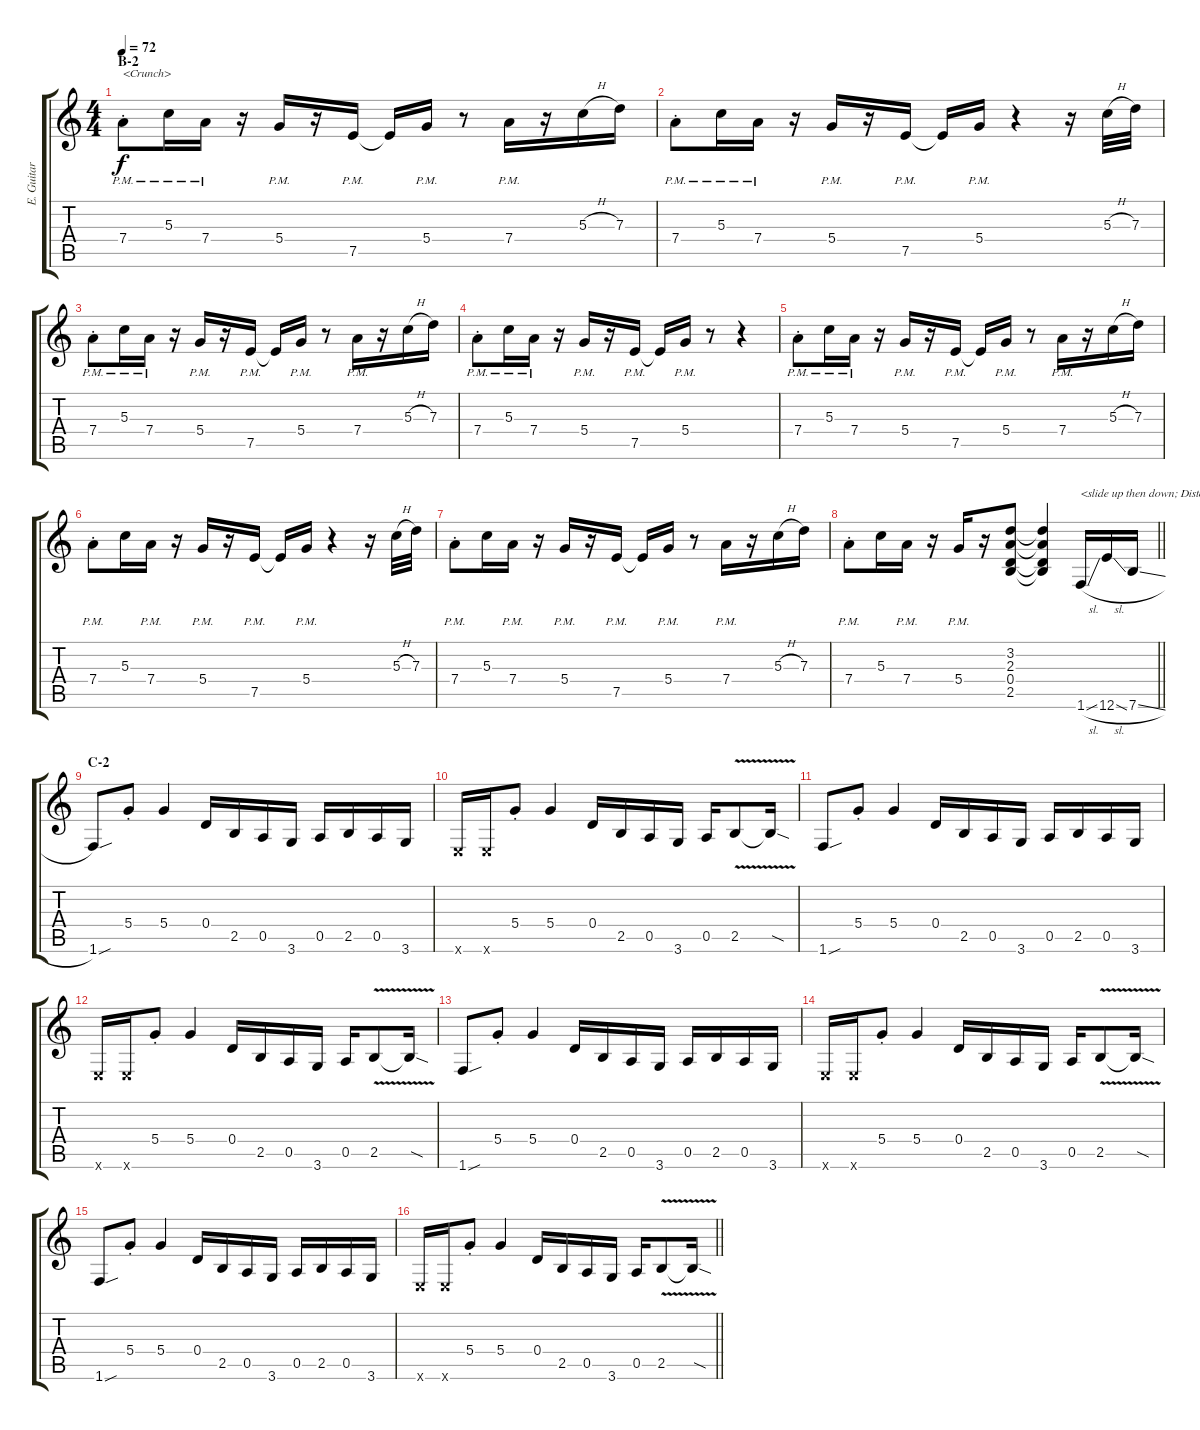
\track ("E. Guitar IV" "E. Guitar ") {instrument overdrivenguitar}
\staff {score tabs}
\tuning (E4 B3 G3 D3 A2 E2) {hide}
\ts (4 4)
\section ("" "B-2")
\tempo 72
\clef g2
\ks aminor
7.4{pm st}.8{txt "<Crunch>" dy f instrument electricguitarjazz} 5.3{pm}.16 7.4{pm}.16 r.16 5.4{pm}.16 r.16 7.5{pm}.16 7.5{t}.16 5.4{pm}.16 r.8 7.4{pm}.16 r.16 5.3{h}.16 7.3.16 |
7.4{pm st}.8 5.3{pm}.16 7.4{pm}.16 r.16 5.4{pm}.16 r.16 7.5{pm}.16 7.5{t}.16 5.4{pm}.16 r.4 r.16 5.3{h}.32 7.3.32 |
7.4{pm st}.8 5.3{pm}.16 7.4{pm}.16 r.16 5.4{pm}.16 r.16 7.5{pm}.16 7.5{t}.16 5.4{pm}.16 r.8 7.4{pm}.16 r.16 5.3{h}.16 7.3.16 |
7.4{pm st}.8 5.3{pm}.16 7.4{pm}.16 r.16 5.4{pm}.16 r.16 7.5{pm}.16 7.5{t}.16 5.4{pm}.16 r.8 r.4 |
7.4{pm st}.8 5.3{pm}.16 7.4{pm}.16 r.16 5.4{pm}.16 r.16 7.5{pm}.16 7.5{t}.16 5.4{pm}.16 r.8 7.4{pm}.16 r.16 5.3{h}.16 7.3.16 |
7.4{pm st}.8 5.3.16 7.4{pm}.16 r.16 5.4{pm}.16 r.16 7.5{pm}.16 7.5{t}.16 5.4{pm}.16 r.4 r.16 5.3{h}.32 7.3.32 |
7.4{pm st}.8 5.3.16 7.4{pm}.16 r.16 5.4{pm}.16 r.16 7.5{pm}.16 7.5{t}.16 5.4{pm}.16 r.8 7.4{pm}.16 r.16 5.3{h}.16 7.3.16 |
\barLineRight lightlight
7.4{pm st}.8 5.3.16 7.4{pm}.16 r.16 5.4{pm}.16 r.16 (3.2 2.3 0.4 2.5).8 (3.2{t} 2.3{t} 0.4{t} 2.5{t}).4 1.6{sl}.16{txt "<slide up then down; Distortion w/ Octaver>" instrument overdrivenguitar} 12.6{sl}.16 7.6{sl}.16 |
\section ("" "C-2")
1.6{sou}.8 5.4{st}.8 5.4.4 0.4.16 2.5.16 0.5.16 3.6.16 0.5.16 2.5.16 0.5.16 3.6.16 |
0.6{x}.16 0.6{x}.16 5.4{st}.8 5.4.4 0.4.16 2.5.16 0.5.16 3.6.16 0.5.16 2.5{v}.8 2.5{sod t}.16 |
1.6{sou}.8 5.4{st}.8 5.4.4 0.4.16 2.5.16 0.5.16 3.6.16 0.5.16 2.5.16 0.5.16 3.6.16 |
0.6{x}.16 0.6{x}.16 5.4{st}.8 5.4.4 0.4.16 2.5.16 0.5.16 3.6.16 0.5.16 2.5{v}.8 2.5{sod t}.16 |
1.6{sou}.8 5.4{st}.8 5.4.4 0.4.16 2.5.16 0.5.16 3.6.16 0.5.16 2.5.16 0.5.16 3.6.16 |
0.6{x}.16 0.6{x}.16 5.4{st}.8 5.4.4 0.4.16 2.5.16 0.5.16 3.6.16 0.5.16 2.5{v}.8 2.5{sod t}.16 |
1.6{sou}.8 5.4{st}.8 5.4.4 0.4.16 2.5.16 0.5.16 3.6.16 0.5.16 2.5.16 0.5.16 3.6.16 |
\barLineRight lightlight
0.6{x}.16 0.6{x}.16 5.4{st}.8 5.4.4 0.4.16 2.5.16 0.5.16 3.6.16 0.5.16 2.5{v}.8 2.5{sod t}.16
